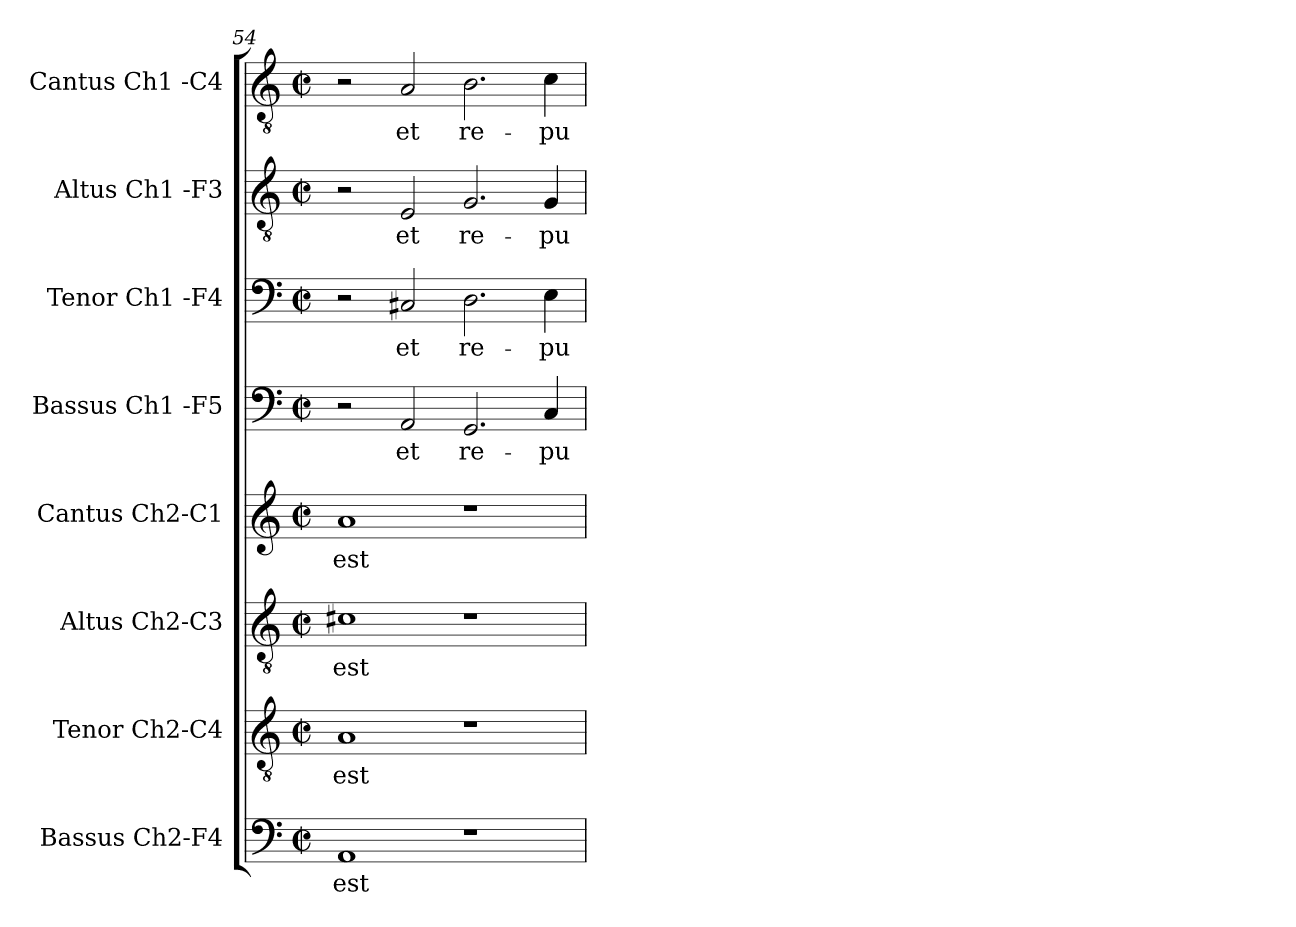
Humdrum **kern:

**kern	**text	**kern	**text	**kern	**text	**kern	**text	**kern	**text	**kern	**text	**kern	**text	**kern	**text
*part8	*part8	*part7	*part7	*part6	*part6	*part5	*part5	*part4	*part4	*part3	*part3	*part2	*part2	*part1	*part1
*staff8	*staff8	*staff7	*staff7	*staff6	*staff6	*staff5	*staff5	*staff4	*staff4	*staff3	*staff3	*staff2	*staff2	*staff1	*staff1
*I"Bassus Ch2-F4	*	*I"Tenor Ch2-C4	*	*I"Altus Ch2-C3	*	*I"Cantus Ch2-C1	*	*I"Bassus Ch1 -F5	*	*I"Tenor Ch1 -F4	*	*I"Altus Ch1 -F3	*	*I"Cantus Ch1 -C4	*
*I'B2	*	*I'T2	*	*I'A2	*	*I'C2	*	*I'B1	*	*I'T1	*	*I'A1	*	*I'C1	*
*clefF4	*	*clefGv2	*	*clefGv2	*	*clefG2	*	*clefF4	*	*clefF4	*	*clefGv2	*	*clefGv2	*
*k[]	*	*k[]	*	*k[]	*	*k[]	*	*k[]	*	*k[]	*	*k[]	*	*k[]	*
*M2/2	*	*M2/2	*	*M2/2	*	*M2/2	*	*M2/2	*	*M2/2	*	*M2/2	*	*M2/2	*
*met(c|)	*	*met(c|)	*	*met(c|)	*	*met(c|)	*	*met(c|)	*	*met(c|)	*	*met(c|)	*	*met(c|)	*
=54	=54	=54	=54	=54	=54	=54	=54	=54	=54	=54	=54	=54	=54	=54	=54
!	!LO:LY:b	!	!LO:LY:b	!	!LO:LY:b	!	!LO:LY:b	!	!	!	!	!	!	!	!
1AA	est	1A	est	1c#X	est	1a	est	2r	.	2r	.	2r	.	2r	.
!	!	!	!	!	!	!	!	!	!LO:LY:b	!	!LO:LY:b	!	!LO:LY:b	!	!LO:LY:b
.	.	.	.	.	.	.	.	2AA/	et	2C#X/	et	2E/	et	2A/	et
!	!	!	!	!	!	!	!	!	!LO:LY:b	!	!LO:LY:b	!	!LO:LY:b	!	!LO:LY:b
1r	.	1r	.	1r	.	1r	.	2.GG/	re-	2.D\	re-	2.G/	re-	2.B\	re-
!	!	!	!	!	!	!	!	!	!LO:LY:b	!	!LO:LY:b	!	!LO:LY:b	!	!LO:LY:b
.	.	.	.	.	.	.	.	4C/	-pu-	4E\	-pu-	4G/	-pu-	4c\	-pu-
=	=	=	=	=	=	=	=	=	=	=	=	=	=	=	=
*-	*-	*-	*-	*-	*-	*-	*-	*-	*-	*-	*-	*-	*-	*-	*-
